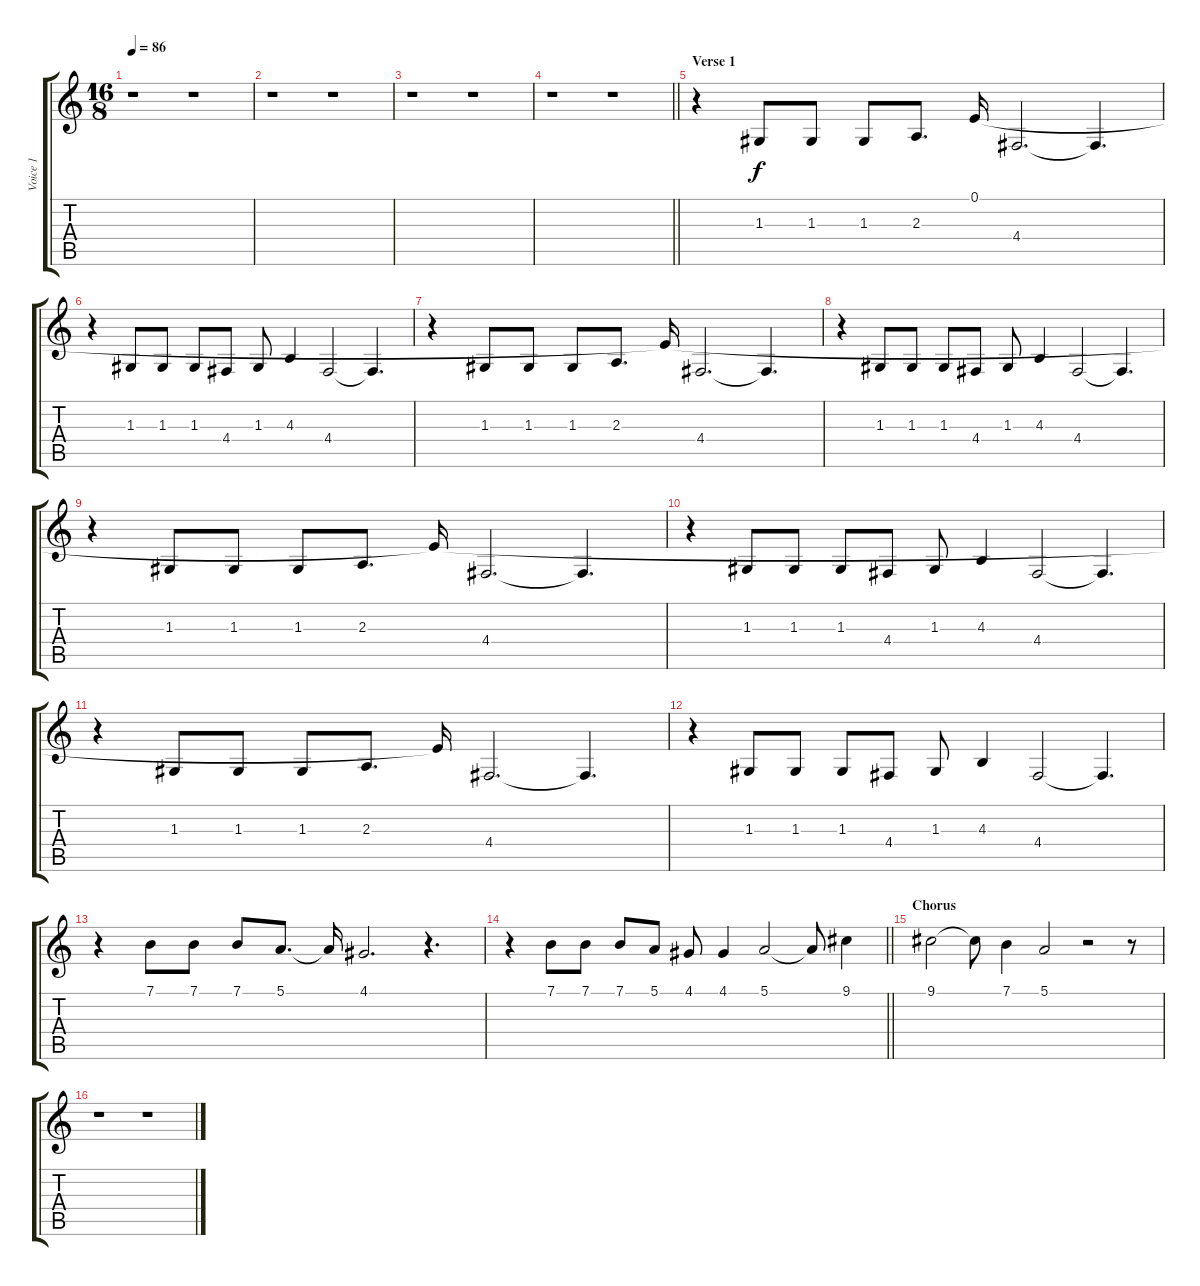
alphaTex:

\track ("Voice 1" "Voice 1") {instrument altosax}
\staff {score tabs}
\tuning (E4 B3 G3 D3 A2 E2) {hide}
\ts (16 8)
\tempo 86
\clef g2
\ks c
r.1{dy f instrument altosax} r.1 |
r.1 r.1 |
r.1 r.1 |
\barLineRight lightlight
r.1 r.1 |
\section ("" "Verse 1")
r.4 1.3.8 1.3.8 1.3.8 2.3.8{d} 0.1.16 4.4.2{d} 4.4{t}.4{d} |
r.4 1.3.8 1.3.8 1.3.8 4.4.8 1.3.8 4.3.4 4.4.2 4.4{t}.4{d} |
r.4 1.3.8 1.3.8 1.3.8 2.3.8{d} 0.1{t}.16 4.4.2{d} 4.4{t}.4{d} |
r.4 1.3.8 1.3.8 1.3.8 4.4.8 1.3.8 4.3.4 4.4.2 4.4{t}.4{d} |
r.4 1.3.8 1.3.8 1.3.8 2.3.8{d} 0.1{t}.16 4.4.2{d} 4.4{t}.4{d} |
r.4 1.3.8 1.3.8 1.3.8 4.4.8 1.3.8 4.3.4 4.4.2 4.4{t}.4{d} |
r.4 1.3.8 1.3.8 1.3.8 2.3.8{d} 0.1{t}.16 4.4.2{d} 4.4{t}.4{d} |
r.4 1.3.8 1.3.8 1.3.8 4.4.8 1.3.8 4.3.4 4.4.2 4.4{t}.4{d} |
r.4 7.1.8 7.1.8 7.1.8 5.1.8{d} 5.1{t}.16 4.1.2{d} r.4{d} |
\barLineRight lightlight
r.4 7.1.8 7.1.8 7.1.8 5.1.8 4.1.8 4.1.4 5.1.2 5.1{t}.8 9.1.4 |
\section ("" "Chorus")
9.1.2 9.1{t}.8 7.1.4 5.1.2 r.2 r.8 |
r.1 r.1
